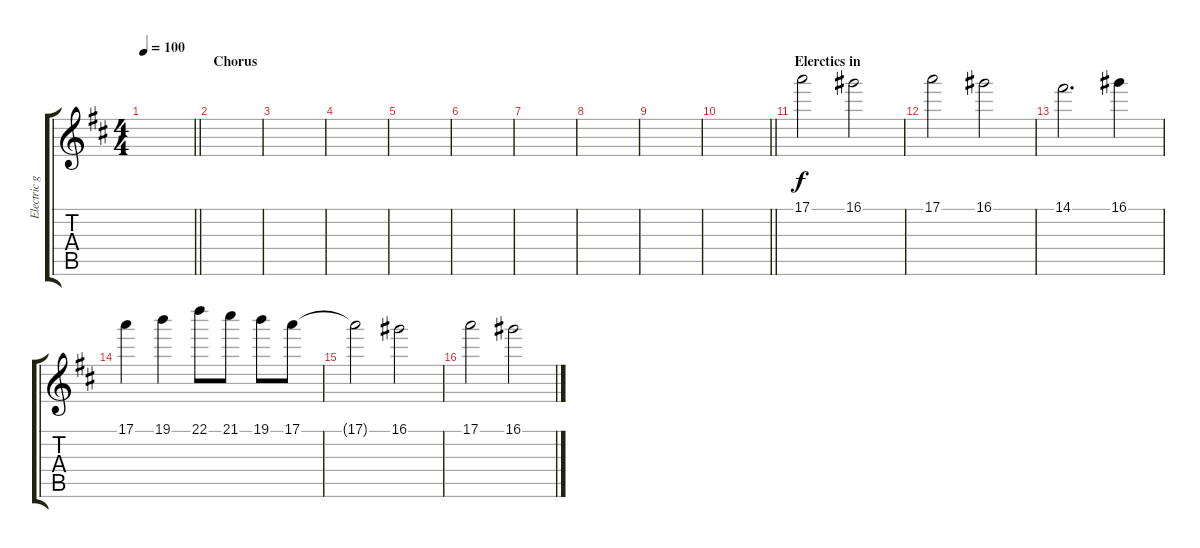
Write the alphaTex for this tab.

\track ("Electric guitar 3 feedback" "Electric g") {instrument overdrivenguitar}
\staff {score tabs}
\tuning (E4 B3 G3 D3 A2 E2) {hide}
\ts (4 4)
\tempo 100
\clef g2
\barLineRight lightlight
\ks d
|
\section ("" "Chorus")
|
|
|
|
|
|
|
|
\barLineRight lightlight
|
\section ("" "Elerctics in")
17.1.2 16.1.2 |
17.1.2 16.1.2 |
14.1.2{d} 16.1.4 |
17.1.4 19.1.4 22.1.8 21.1.8 19.1.8 17.1.8 |
17.1{t}.2 16.1.2 |
17.1.2 16.1.2
